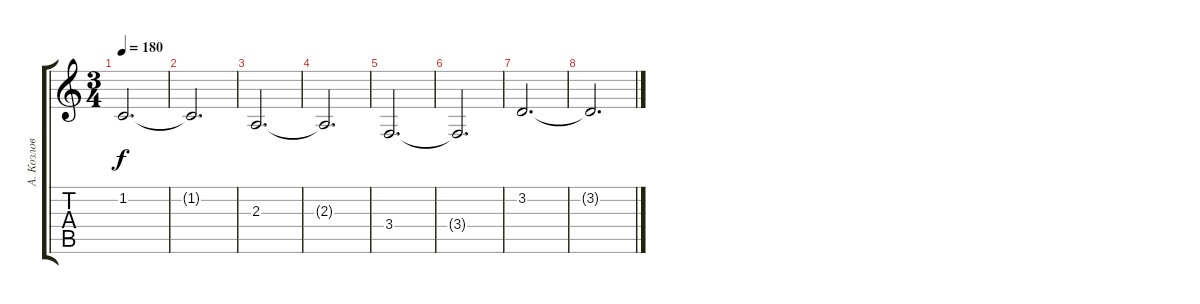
\track ("А. Козлов" "А. Козлов") {instrument churchorgan}
\staff {score tabs}
\tuning (E4 B3 G3 D3 A2 E2) {hide}
\ts (3 4)
\tempo 180
\clef g2
\ks c
1.2.2{d dy f} |
1.2{t}.2{d} |
2.3.2{d} |
2.3{t}.2{d} |
3.4.2{d} |
3.4{t}.2{d} |
3.2.2{d} |
3.2{t}.2{d}
